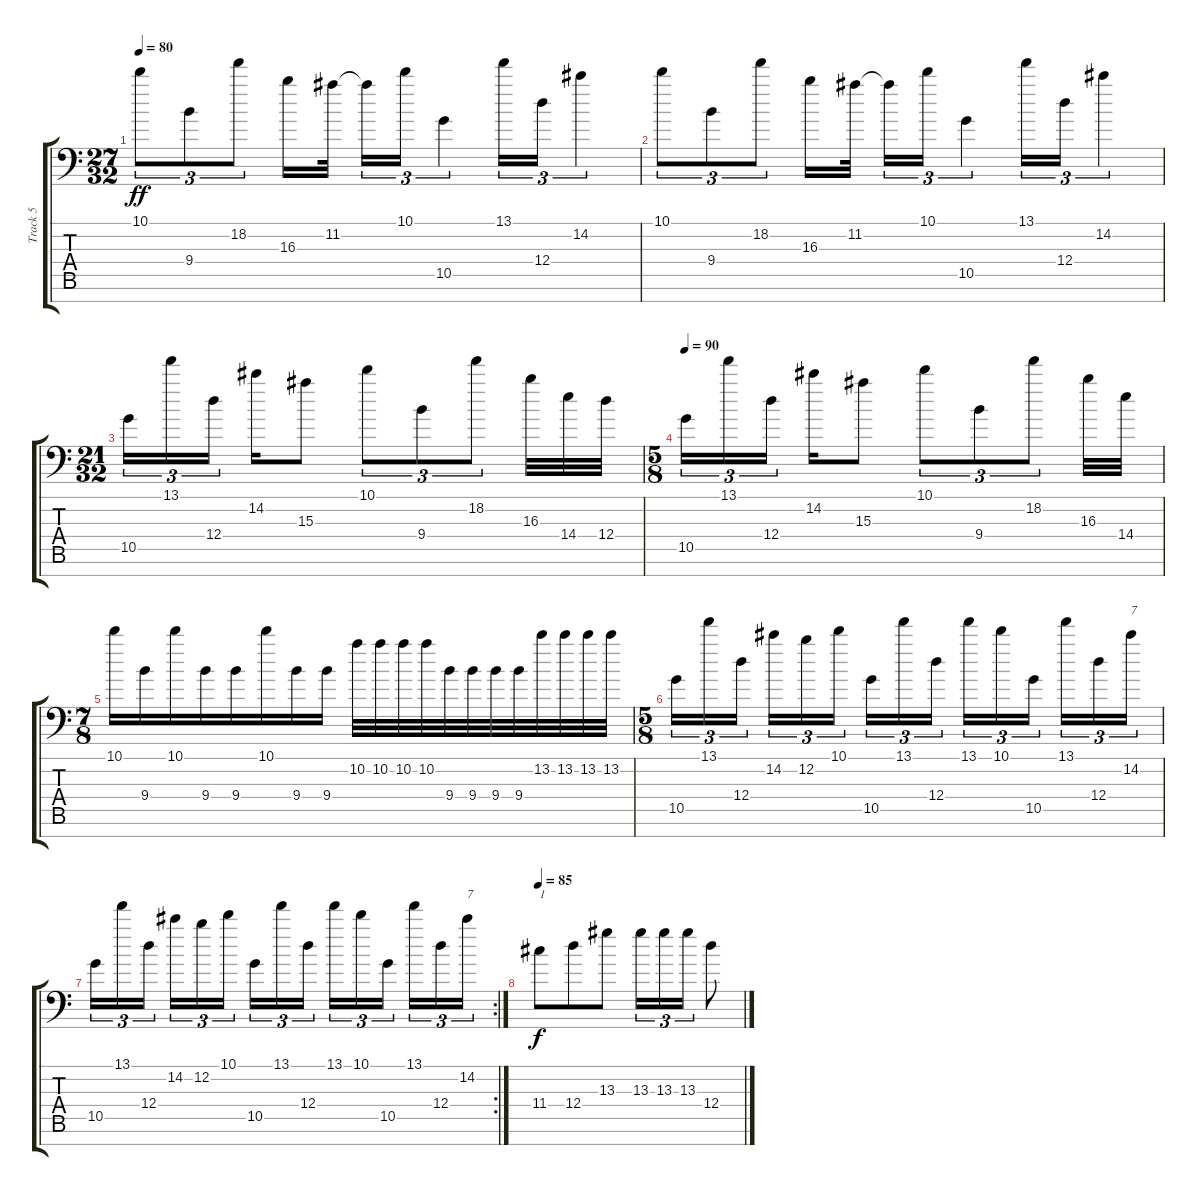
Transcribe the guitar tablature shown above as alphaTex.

\track ("Track 5" "Track 5") {instrument distortionguitar}
\staff {score tabs}
\tuning (E4 B3 G3 D3 A2 E2 A1) {hide}
\ts (27 32)
\tempo 80
\clef f4
\ks c
10.1.8{tu (3 2) dy ff} 9.4.8{tu (3 2)} 18.2.8{tu (3 2)} 16.3.16 11.2.32 11.2{t}.16{tu (3 2)} 10.1.16{tu (3 2)} 10.5.4{tu (3 2)} 13.1.16{tu (3 2)} 12.4.16{tu (3 2)} 14.2.4{tu (3 2)} |
10.1.8{tu (3 2)} 9.4.8{tu (3 2)} 18.2.8{tu (3 2)} 16.3.16 11.2.32 11.2{t}.16{tu (3 2)} 10.1.16{tu (3 2)} 10.5.4{tu (3 2)} 13.1.16{tu (3 2)} 12.4.16{tu (3 2)} 14.2.4{tu (3 2)} |
\ts (21 32)
10.5.16{tu (3 2)} 13.1.16{tu (3 2)} 12.4.16{tu (3 2)} 14.2.16 15.3.8 10.1.8{tu (3 2)} 9.4.8{tu (3 2)} 18.2.8{tu (3 2)} 16.3.32 14.4.32 12.4.32 |
\ts (5 8)
\tempo 90
10.5.16{tu (3 2)} 13.1.16{tu (3 2)} 12.4.16{tu (3 2)} 14.2.16 15.3.8 10.1.8{tu (3 2)} 9.4.8{tu (3 2)} 18.2.8{tu (3 2)} 16.3.32 14.4.32 |
\ts (7 8)
10.1.16 9.4.16 10.1.16 9.4.16 9.4.16 10.1.16 9.4.16 9.4.16 10.2.32 10.2.32 10.2.32 10.2.32 9.4.32 9.4.32 9.4.32 9.4.32 13.2.32 13.2.32 13.2.32 13.2.32 |
\ts (5 8)
10.5.16{tu (3 2)} 13.1.16{tu (3 2)} 12.4.16{tu (3 2)} 14.2.16{tu (3 2)} 12.2.16{tu (3 2)} 10.1.16{tu (3 2)} 10.5.16{tu (3 2)} 13.1.16{tu (3 2)} 12.4.16{tu (3 2)} 13.1.16{tu (3 2)} 10.1.16{tu (3 2)} 10.5.16{tu (3 2)} 13.1.16{tu (3 2)} 12.4.16{tu (3 2)} 14.2.16{tu (3 2) txt "7"} |
\rc 2
10.5.16{tu (3 2)} 13.1.16{tu (3 2)} 12.4.16{tu (3 2)} 14.2.16{tu (3 2)} 12.2.16{tu (3 2)} 10.1.16{tu (3 2)} 10.5.16{tu (3 2)} 13.1.16{tu (3 2)} 12.4.16{tu (3 2)} 13.1.16{tu (3 2)} 10.1.16{tu (3 2)} 10.5.16{tu (3 2)} 13.1.16{tu (3 2)} 12.4.16{tu (3 2)} 14.2.16{tu (3 2) txt "7"} |
\tempo 85
11.4.8{txt "1" dy f} 12.4.8 13.3.8 13.3.16{tu (3 2)} 13.3.16{tu (3 2)} 13.3.16{tu (3 2)} 12.4.8
